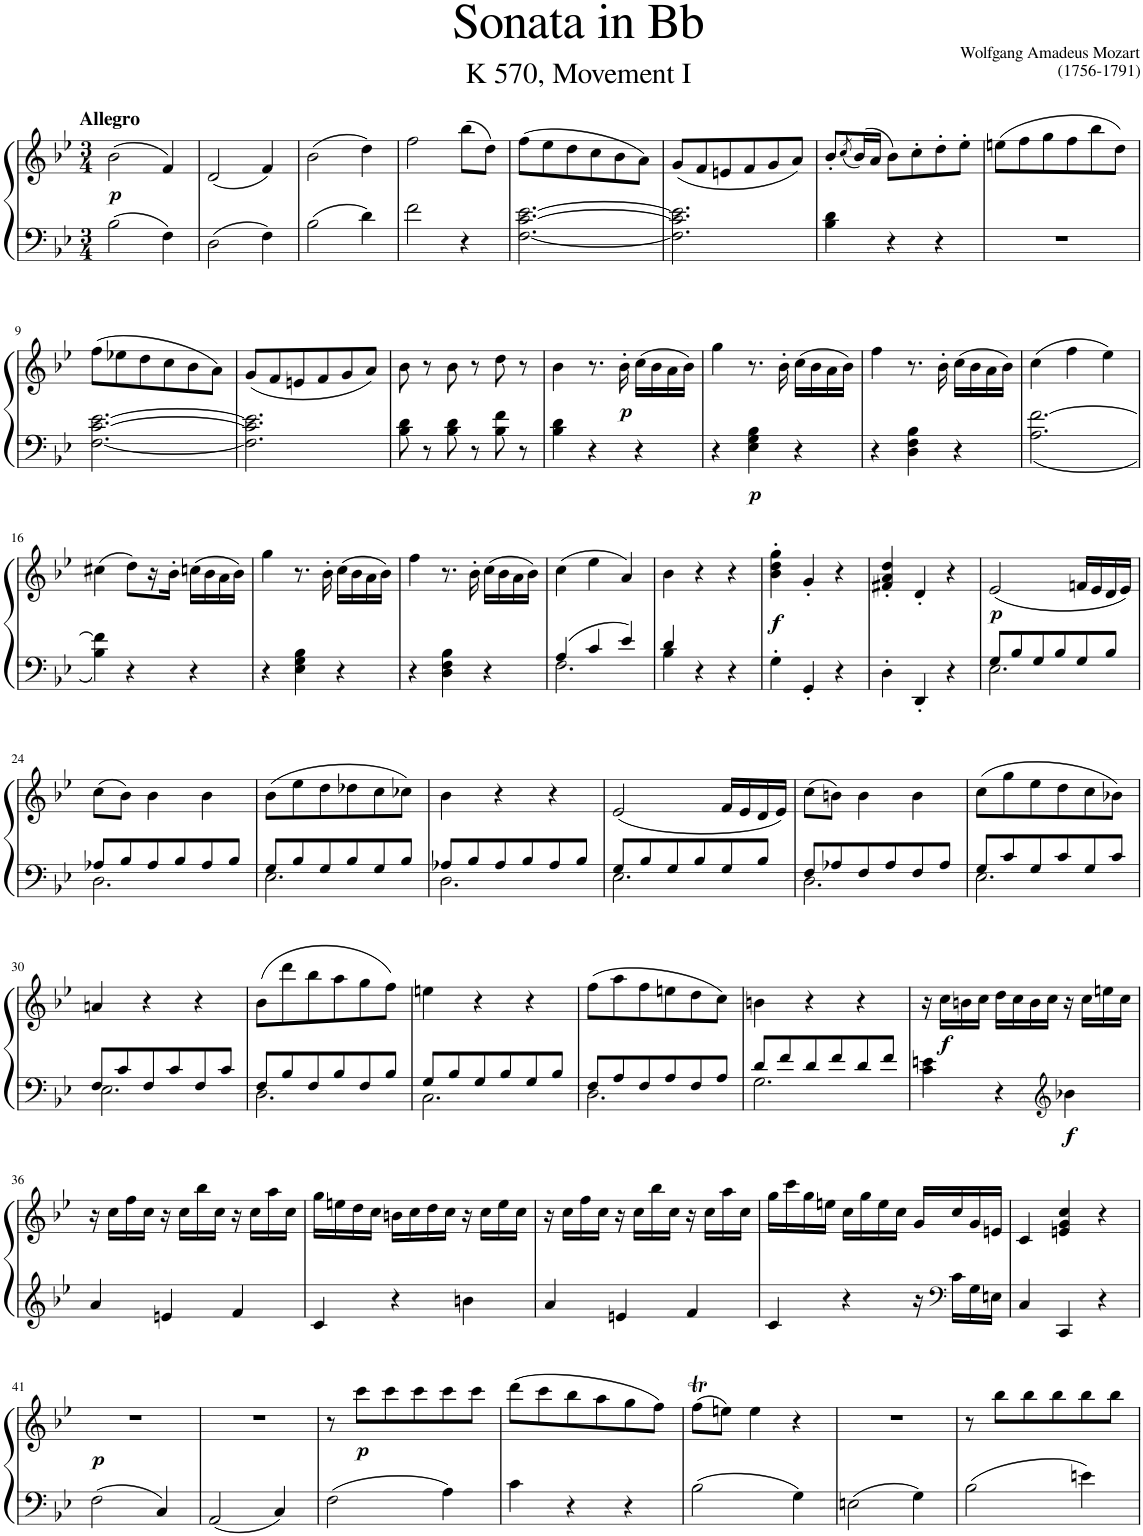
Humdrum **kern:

**kern	**kern	**dynam
*part1	*part1	*part1
*staff2	*staff1	*staff1/2
*I"Grand Piano	*	*
*I'Pno.	*	*
*clefF4	*clefG2	*
*k[b-e-]	*k[b-e-]	*
*M3/4	*M3/4	*
=1	=1	=1
!	!LO:TX:a:B:t=Allegro	!
!	!	!LO:DY:b
2B-\	(2b-\	p
4F\	4f/)	.
=2	=2	=2
2D\	(2d/	.
4F\	4f/)	.
=3	=3	=3
2B-\	(2b-\	.
4d\	4dd\)	.
=4	=4	=4
2f\	2ff\	.
4r	(8bb-\L	.
.	8dd\J)	.
=5	=5	=5
[2.F\ [2.c\ [2.e-\	(8ff\L	.
.	8ee-\	.
.	8dd\	.
.	8cc\	.
.	8b-\	.
.	8a\J)	.
=6	=6	=6
2.F\] 2.c\] 2.e-\]	(8g/L	.
.	8f/	.
.	8en/	.
.	8f/	.
.	8g/	.
.	8a/J)	.
=7	=7	=7
4B-\ 4d\	8b-'/L	.
.	(8qcc/	.
.	(16b-/L)	.
.	16a/JJ	.
4r	8b-\L)	.
.	8cc'\	.
4r	8dd'\	.
.	8ee-'\J	.
=8	=8	=8
2.r	(8een\L	.
.	8ff\	.
.	8gg\	.
.	8ff\	.
.	8bb-\	.
.	8dd\J)	.
!!LO:LB:g=z
=9	=9	=9
[2.F\ [2.c\ [2.e-\	(8ff\L	.
.	8ee-X\	.
.	8dd\	.
.	8cc\	.
.	8b-\	.
.	8a\J)	.
=10	=10	=10
2.F\] 2.c\] 2.e-\]	(8g/L	.
.	8f/	.
.	8en/	.
.	8f/	.
.	8g/	.
.	8a/J)	.
=11	=11	=11
8B-\ 8d\	8b-\	.
8r	8r	.
8B-\ 8d\	8b-\	.
8r	8r	.
8B-\ 8f\	8dd\	.
8r	8r	.
=12	=12	=12
4B-\ 4d\	4b-\	.
4r	8.r	.
!	!	!LO:DY:b
.	16b-'\	p
4r	(16cc\LL	.
.	16b-\	.
.	16a\	.
.	16b-\JJ)	.
=13	=13	=13
4r	4gg\	.
!	!	!LO:DY:b=2
4E-\ 4G\ 4B-\	8.r	p
.	16b-'\	.
4r	(16cc\LL	.
.	16b-\	.
.	16a\	.
.	16b-\JJ)	.
=14	=14	=14
4r	4ff\	.
4D\ 4F\ 4B-\	8.r	.
.	16b-'\	.
4r	(16cc\LL	.
.	16b-\	.
.	16a\	.
.	16b-\JJ)	.
=15	=15	=15
2.A\ [2.f\	(4cc\	.
.	4ff\	.
.	4ee-\)	.
!!LO:LB:g=z
=16	=16	=16
4B-\ 4f\]	(4cc#X\	.
4r	8dd\L)	.
.	16r	.
.	16b-'\JJ	.
4r	(16ccn\LL	.
.	16b-\	.
.	16a\	.
.	16b-\JJ)	.
=17	=17	=17
4r	4gg\	.
4E-\ 4G\ 4B-\	8.r	.
.	16b-'\	.
4r	(16cc\LL	.
.	16b-\	.
.	16a\	.
.	16b-\JJ)	.
=18	=18	=18
4r	4ff\	.
4D\ 4F\ 4B-\	8.r	.
.	16b-'\	.
4r	(16cc\LL	.
.	16b-\	.
.	16a\	.
.	16b-\JJ)	.
=19	=19	=19
*^	*	*
4A/	2.F\	(4cc\	.
4c/	.	4ee-\	.
4e-/	.	4a/)	.
=20	=20	=20	=20
4d/	4B-\	4b-\	.
4r	2ryy	4r	.
4r	.	4r	.
*v	*v	*	*
=21	=21	=21
!	!	!LO:DY:b
4G'\	4b-\' 4dd\' 4gg\'	f
4GG'/	4g'/	.
4r	4r	.
=22	=22	=22
4D'\	4f#X/' 4a/' 4dd/'	.
4DD'/	4d'/	.
4r	4r	.
=23	=23	=23
*^	*	*
!	!	!	!LO:DY:b
8G/L	2.E-\	(2e-/	p
8B-/	.	.	.
8G/	.	.	.
8B-/	.	.	.
8G/	.	16fn/LL	.
.	.	16e-/	.
8B-/J	.	16d/	.
.	.	16e-/JJ)	.
!!LO:LB:g=z
=24	=24	=24	=24
8A-X/L	2.D\	(8cc\L	.
8B-/	.	8b-\J)	.
8A-/	.	4b-\	.
8B-/	.	.	.
8A-/	.	4b-\	.
8B-/J	.	.	.
=25	=25	=25	=25
8G/L	2.E-\	(8b-\L	.
8B-/	.	8ee-\	.
8G/	.	8dd\	.
8B-/	.	8dd-X\	.
8G/	.	8cc\	.
8B-/J	.	8cc-X\J)	.
=26	=26	=26	=26
8A-X/L	2.D\	4b-\	.
8B-/	.	.	.
8A-/	.	4r	.
8B-/	.	.	.
8A-/	.	4r	.
8B-/J	.	.	.
=27	=27	=27	=27
8G/L	2.E-\	(2e-/	.
8B-/	.	.	.
8G/	.	.	.
8B-/	.	.	.
8G/	.	16f/LL	.
.	.	16e-/	.
8B-/J	.	16d/	.
.	.	16e-/JJ)	.
=28	=28	=28	=28
8F/L	2.D\	(8cc\L	.
8A-X/	.	8bn\J)	.
8F/	.	4b\	.
8A-/	.	.	.
8F/	.	4b\	.
8A-/J	.	.	.
=29	=29	=29	=29
8G/L	2.E-\	(8cc\L	.
8c/	.	8gg\	.
8G/	.	8ee-\	.
8c/	.	8dd\	.
8G/	.	8cc\	.
8c/J	.	8b-X\J)	.
!!LO:LB:g=z
=30	=30	=30	=30
8F/L	2.E-\	4an/	.
8c/	.	.	.
8F/	.	4r	.
8c/	.	.	.
8F/	.	4r	.
8c/J	.	.	.
=31	=31	=31	=31
8F/L	2.D\	(8b-\L	.
8B-/	.	8ddd\	.
8F/	.	8bb-\	.
8B-/	.	8aa\	.
8F/	.	8gg\	.
8B-/J	.	8ff\J)	.
=32	=32	=32	=32
8G/L	2.C\	4een\	.
8B-/	.	.	.
8G/	.	4r	.
8B-/	.	.	.
8G/	.	4r	.
8B-/J	.	.	.
=33	=33	=33	=33
8F/L	2.D\	(8ff\L	.
8A/	.	8aa\	.
8F/	.	8ff\	.
8A/	.	8een\	.
8F/	.	8dd\	.
8A/J	.	8cc\J)	.
=34	=34	=34	=34
8d/L	2.G\	4bn\	.
8f/	.	.	.
8d/	.	4r	.
8f/	.	.	.
8d/	.	4r	.
8f/J	.	.	.
*v	*v	*	*
=35	=35	=35
4c\ 4en\	16r	.
!	!	!LO:DY:b
.	16cc\LL	f
.	16bn\	.
.	16cc\JJ	.
4r	16dd\LL	.
.	16cc\	.
.	16b\	.
.	16cc\JJ	.
*clefG2	*	*
!	!	!LO:DY:b=2
4b-X\	16r	f
.	16cc\LL	.
.	16een\	.
.	16cc\JJ	.
!!LO:LB:g=z
=36	=36	=36
4a/	16r	.
.	16cc\LL	.
.	16ff\	.
.	16cc\JJ	.
4en/	16r	.
.	16cc\LL	.
.	16bb-\	.
.	16cc\JJ	.
4f/	16r	.
.	16cc\LL	.
.	16aa\	.
.	16cc\JJ	.
=37	=37	=37
4c/	16gg\LL	.
.	16een\	.
.	16dd\	.
.	16cc\JJ	.
4r	16bn\LL	.
.	16cc\	.
.	16dd\	.
.	16cc\JJ	.
4bn\	16r	.
.	16cc\LL	.
.	16ee\	.
.	16cc\JJ	.
=38	=38	=38
4a/	16r	.
.	16cc\LL	.
.	16ff\	.
.	16cc\JJ	.
4en/	16r	.
.	16cc\LL	.
.	16bb-\	.
.	16cc\JJ	.
4f/	16r	.
.	16cc\LL	.
.	16aa\	.
.	16cc\JJ	.
=39	=39	=39
4c/	16gg\LL	.
.	16ccc\	.
.	16gg\	.
.	16een\JJ	.
4r	16cc\LL	.
.	16gg\	.
.	16ee\	.
.	16cc\JJ	.
16r	16g/LL	.
*clefF4	*	*
16c\LL	16cc/	.
16G\	16g/	.
16En\JJ	16en/JJ	.
=40	=40	=40
4C/	4c/	.
4CC/	4en/ 4g/ 4cc/	.
4r	4r	.
!!LO:LB:g=z
=41	=41	=41
!	!	!LO:DY:a=2
2F\	2.r	p
4C/	.	.
=42	=42	=42
2AA/	2.r	.
4C/	.	.
=43	=43	=43
2F\	8r	.
!	!	!LO:DY:b
.	8ccc\L	p
.	8ccc\	.
.	8ccc\	.
4A\	8ccc\	.
.	8ccc\J	.
=44	=44	=44
4c\	(8ddd\L	.
.	8ccc\	.
4r	8bb-\	.
.	8aa\	.
4r	8gg\	.
.	8ff\J)	.
=45	=45	=45
2B-\	(8ffT\L	.
.	8een\J)	.
.	4ee\	.
4G\	4r	.
=46	=46	=46
2En\	2.r	.
4G\	.	.
=47	=47	=47
2B-\	8r	.
.	8bb-\L	.
.	8bb-\	.
.	8bb-\	.
4en\	8bb-\	.
.	8bb-\J	.
=	=	=
*-	*-	*-
